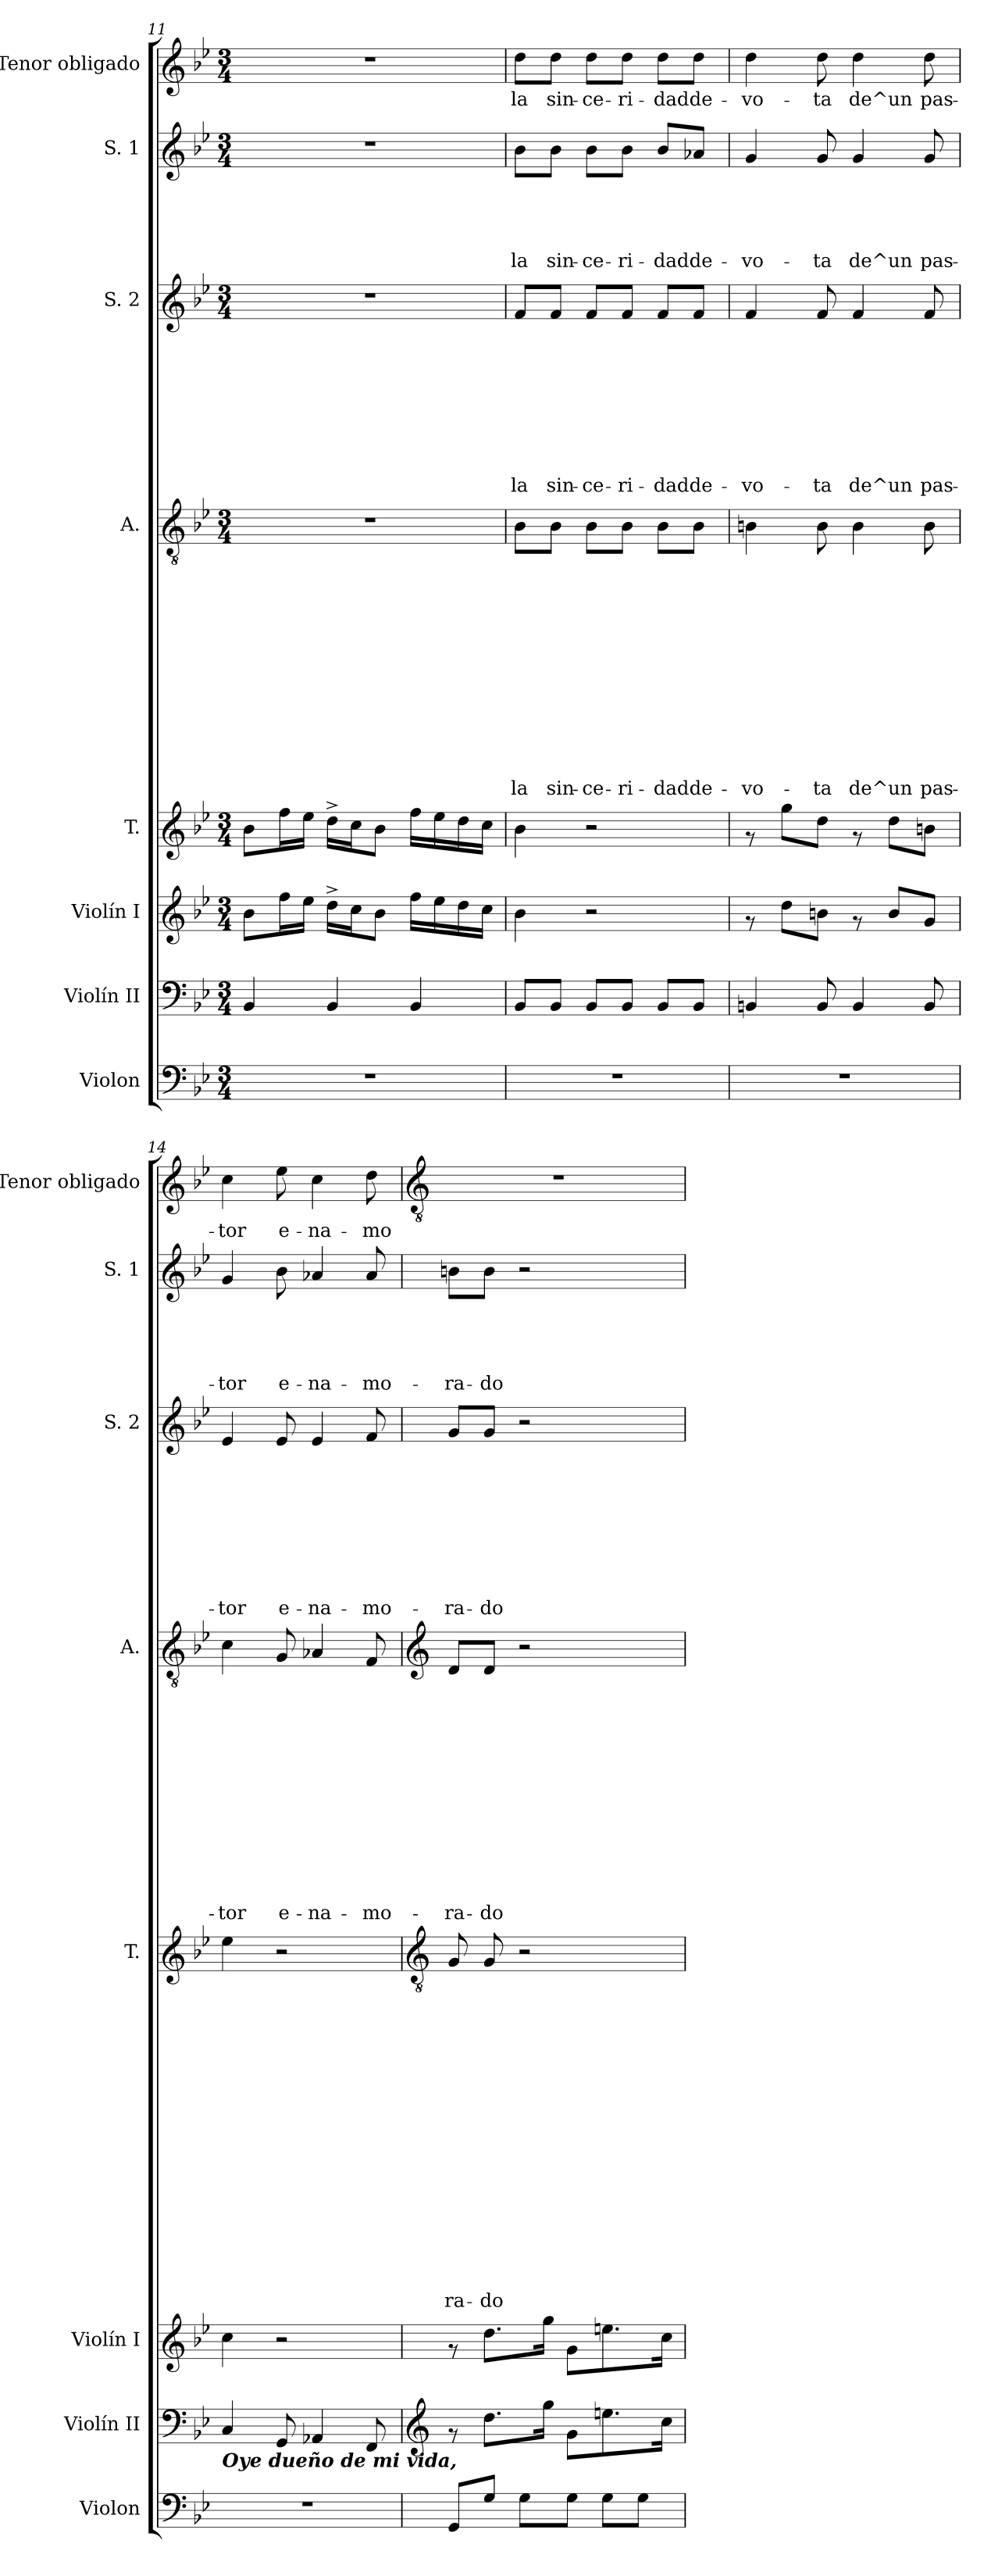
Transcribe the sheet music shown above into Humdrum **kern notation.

**kern	**kern	**kern	**kern	**text	**text	**text	**text	**text	**text	**text	**text	**text	**text	**text	**text	**text	**text	**text	**text	**text	**kern	**text	**text	**text	**text	**text	**text	**text	**text	**text	**text	**text	**text	**text	**kern	**text	**text	**text	**text	**text	**text	**text	**text	**text	**kern	**text	**text	**text	**text	**text	**kern	**text
*part8	*part7	*part6	*part5	*part5	*part5	*part5	*part5	*part5	*part5	*part5	*part5	*part5	*part5	*part5	*part5	*part5	*part5	*part5	*part5	*part5	*part4	*part4	*part4	*part4	*part4	*part4	*part4	*part4	*part4	*part4	*part4	*part4	*part4	*part4	*part3	*part3	*part3	*part3	*part3	*part3	*part3	*part3	*part3	*part3	*part2	*part2	*part2	*part2	*part2	*part2	*part1	*part1
*staff8	*staff7	*staff6	*staff5	*staff5	*staff5	*staff5	*staff5	*staff5	*staff5	*staff5	*staff5	*staff5	*staff5	*staff5	*staff5	*staff5	*staff5	*staff5	*staff5	*staff5	*staff4	*staff4	*staff4	*staff4	*staff4	*staff4	*staff4	*staff4	*staff4	*staff4	*staff4	*staff4	*staff4	*staff4	*staff3	*staff3	*staff3	*staff3	*staff3	*staff3	*staff3	*staff3	*staff3	*staff3	*staff2	*staff2	*staff2	*staff2	*staff2	*staff2	*staff1	*staff1
*I"Violon	*I"Violín II	*I"Violín I	*I"T.	*	*	*	*	*	*	*	*	*	*	*	*	*	*	*	*	*	*I"A.	*	*	*	*	*	*	*	*	*	*	*	*	*	*I"S. 2	*	*	*	*	*	*	*	*	*	*I"S. 1	*	*	*	*	*	*I"Tenor obligado	*
*I'Violon	*I'Violín II	*I'Violín I	*I'T.	*	*	*	*	*	*	*	*	*	*	*	*	*	*	*	*	*	*I'A.	*	*	*	*	*	*	*	*	*	*	*	*	*	*I'S. 2	*	*	*	*	*	*	*	*	*	*I'S. 1	*	*	*	*	*	*I'Tenor obligado	*
*clefF4	*clefF4	*clefG2	*clefG2	*	*	*	*	*	*	*	*	*	*	*	*	*	*	*	*	*	*clefGv2	*	*	*	*	*	*	*	*	*	*	*	*	*	*clefG2	*	*	*	*	*	*	*	*	*	*clefG2	*	*	*	*	*	*clefG2	*
*k[b-e-]	*k[b-e-]	*k[b-e-]	*k[b-e-]	*	*	*	*	*	*	*	*	*	*	*	*	*	*	*	*	*	*k[b-e-]	*	*	*	*	*	*	*	*	*	*	*	*	*	*k[b-e-]	*	*	*	*	*	*	*	*	*	*k[b-e-]	*	*	*	*	*	*k[b-e-]	*
*B-:	*B-:	*B-:	*B-:	*	*	*	*	*	*	*	*	*	*	*	*	*	*	*	*	*	*B-:	*	*	*	*	*	*	*	*	*	*	*	*	*	*B-:	*	*	*	*	*	*	*	*	*	*B-:	*	*	*	*	*	*B-:	*
*M3/4	*M3/4	*M3/4	*M3/4	*	*	*	*	*	*	*	*	*	*	*	*	*	*	*	*	*	*M3/4	*	*	*	*	*	*	*	*	*	*	*	*	*	*M3/4	*	*	*	*	*	*	*	*	*	*M3/4	*	*	*	*	*	*M3/4	*
=11	=11	=11	=11	=11	=11	=11	=11	=11	=11	=11	=11	=11	=11	=11	=11	=11	=11	=11	=11	=11	=11	=11	=11	=11	=11	=11	=11	=11	=11	=11	=11	=11	=11	=11	=11	=11	=11	=11	=11	=11	=11	=11	=11	=11	=11	=11	=11	=11	=11	=11	=11	=11
2.r	4BB-/	8b-\L	8b-\L	.	.	.	.	.	.	.	.	.	.	.	.	.	.	.	.	.	2.r	.	.	.	.	.	.	.	.	.	.	.	.	.	2.r	.	.	.	.	.	.	.	.	.	2.r	.	.	.	.	.	2.r	.
.	.	16ff\L	16ff\L	.	.	.	.	.	.	.	.	.	.	.	.	.	.	.	.	.	.	.	.	.	.	.	.	.	.	.	.	.	.	.	.	.	.	.	.	.	.	.	.	.	.	.	.	.	.	.	.	.
.	.	16ee-\JJ	16ee-\JJ	.	.	.	.	.	.	.	.	.	.	.	.	.	.	.	.	.	.	.	.	.	.	.	.	.	.	.	.	.	.	.	.	.	.	.	.	.	.	.	.	.	.	.	.	.	.	.	.	.
.	4BB-/	16dd^>\LL	16dd^>\LL	.	.	.	.	.	.	.	.	.	.	.	.	.	.	.	.	.	.	.	.	.	.	.	.	.	.	.	.	.	.	.	.	.	.	.	.	.	.	.	.	.	.	.	.	.	.	.	.	.
.	.	16cc\J	16cc\J	.	.	.	.	.	.	.	.	.	.	.	.	.	.	.	.	.	.	.	.	.	.	.	.	.	.	.	.	.	.	.	.	.	.	.	.	.	.	.	.	.	.	.	.	.	.	.	.	.
.	.	8b-\J	8b-\J	.	.	.	.	.	.	.	.	.	.	.	.	.	.	.	.	.	.	.	.	.	.	.	.	.	.	.	.	.	.	.	.	.	.	.	.	.	.	.	.	.	.	.	.	.	.	.	.	.
.	4BB-/	16ff\LL	16ff\LL	.	.	.	.	.	.	.	.	.	.	.	.	.	.	.	.	.	.	.	.	.	.	.	.	.	.	.	.	.	.	.	.	.	.	.	.	.	.	.	.	.	.	.	.	.	.	.	.	.
.	.	16ee-\	16ee-\	.	.	.	.	.	.	.	.	.	.	.	.	.	.	.	.	.	.	.	.	.	.	.	.	.	.	.	.	.	.	.	.	.	.	.	.	.	.	.	.	.	.	.	.	.	.	.	.	.
.	.	16dd\	16dd\	.	.	.	.	.	.	.	.	.	.	.	.	.	.	.	.	.	.	.	.	.	.	.	.	.	.	.	.	.	.	.	.	.	.	.	.	.	.	.	.	.	.	.	.	.	.	.	.	.
.	.	16cc\JJ	16cc\JJ	.	.	.	.	.	.	.	.	.	.	.	.	.	.	.	.	.	.	.	.	.	.	.	.	.	.	.	.	.	.	.	.	.	.	.	.	.	.	.	.	.	.	.	.	.	.	.	.	.
!!LO:LB:g=z
=12	=12	=12	=12	=12	=12	=12	=12	=12	=12	=12	=12	=12	=12	=12	=12	=12	=12	=12	=12	=12	=12	=12	=12	=12	=12	=12	=12	=12	=12	=12	=12	=12	=12	=12	=12	=12	=12	=12	=12	=12	=12	=12	=12	=12	=12	=12	=12	=12	=12	=12	=12	=12
!	!	!	!	!	!	!	!	!	!	!	!	!	!	!	!	!	!	!	!	!	!	!	!	!	!	!	!	!	!	!	!	!	!	!LO:LY:b	!	!	!	!	!	!	!	!	!	!LO:LY:b	!	!	!	!	!	!LO:LY:b	!	!LO:LY:b
2.r	8BB-/L	4b-\	4b-\	.	.	.	.	.	.	.	.	.	.	.	.	.	.	.	.	.	8B-\L	.	.	.	.	.	.	.	.	.	.	.	.	la	8f/L	.	.	.	.	.	.	.	.	la	8b-\L	.	.	.	.	la	8dd\L	la
!	!	!	!	!	!	!	!	!	!	!	!	!	!	!	!	!	!	!	!	!	!	!	!	!	!	!	!	!	!	!	!	!	!	!LO:LY:b	!	!	!	!	!	!	!	!	!	!LO:LY:b	!	!	!	!	!	!LO:LY:b	!	!LO:LY:b
.	8BB-/J	.	.	.	.	.	.	.	.	.	.	.	.	.	.	.	.	.	.	.	8B-\J	.	.	.	.	.	.	.	.	.	.	.	.	sin-	8f/J	.	.	.	.	.	.	.	.	sin-	8b-\J	.	.	.	.	sin-	8dd\J	sin-
!	!	!	!	!	!	!	!	!	!	!	!	!	!	!	!	!	!	!	!	!	!	!	!	!	!	!	!	!	!	!	!	!	!	!LO:LY:b	!	!	!	!	!	!	!	!	!	!LO:LY:b	!	!	!	!	!	!LO:LY:b	!	!LO:LY:b
.	8BB-/L	2r	2r	.	.	.	.	.	.	.	.	.	.	.	.	.	.	.	.	.	8B-\L	.	.	.	.	.	.	.	.	.	.	.	.	-ce-	8f/L	.	.	.	.	.	.	.	.	-ce-	8b-\L	.	.	.	.	-ce-	8dd\L	-ce-
!	!	!	!	!	!	!	!	!	!	!	!	!	!	!	!	!	!	!	!	!	!	!	!	!	!	!	!	!	!	!	!	!	!	!LO:LY:b	!	!	!	!	!	!	!	!	!	!LO:LY:b	!	!	!	!	!	!LO:LY:b	!	!LO:LY:b
.	8BB-/J	.	.	.	.	.	.	.	.	.	.	.	.	.	.	.	.	.	.	.	8B-\J	.	.	.	.	.	.	.	.	.	.	.	.	-ri-	8f/J	.	.	.	.	.	.	.	.	-ri-	8b-\J	.	.	.	.	-ri-	8dd\J	-ri-
!	!	!	!	!	!	!	!	!	!	!	!	!	!	!	!	!	!	!	!	!	!	!	!	!	!	!	!	!	!	!	!	!	!	!LO:LY:b	!	!	!	!	!	!	!	!	!	!LO:LY:b	!	!	!	!	!	!LO:LY:b	!	!LO:LY:b
.	8BB-/L	.	.	.	.	.	.	.	.	.	.	.	.	.	.	.	.	.	.	.	8B-\L	.	.	.	.	.	.	.	.	.	.	.	.	-dad	8f/L	.	.	.	.	.	.	.	.	-dad	8b-/L	.	.	.	.	-dad	8dd\L	-dad
!	!	!	!	!	!	!	!	!	!	!	!	!	!	!	!	!	!	!	!	!	!	!	!	!	!	!	!	!	!	!	!	!	!	!LO:LY:b	!	!	!	!	!	!	!	!	!	!LO:LY:b	!	!	!	!	!	!LO:LY:b	!	!LO:LY:b
.	8BB-/J	.	.	.	.	.	.	.	.	.	.	.	.	.	.	.	.	.	.	.	8B-\J	.	.	.	.	.	.	.	.	.	.	.	.	de-	8f/J	.	.	.	.	.	.	.	.	de-	8a-X/J	.	.	.	.	de-	8dd\J	de-
=13	=13	=13	=13	=13	=13	=13	=13	=13	=13	=13	=13	=13	=13	=13	=13	=13	=13	=13	=13	=13	=13	=13	=13	=13	=13	=13	=13	=13	=13	=13	=13	=13	=13	=13	=13	=13	=13	=13	=13	=13	=13	=13	=13	=13	=13	=13	=13	=13	=13	=13	=13	=13
!	!	!	!	!	!	!	!	!	!	!	!	!	!	!	!	!	!	!	!	!	!	!	!	!	!	!	!	!	!	!	!	!	!	!LO:LY:b	!	!	!	!	!	!	!	!	!	!LO:LY:b	!	!	!	!	!	!LO:LY:b	!	!LO:LY:b
2.r	4BBn/	8rf	8rf	.	.	.	.	.	.	.	.	.	.	.	.	.	.	.	.	.	4Bn\	.	.	.	.	.	.	.	.	.	.	.	.	-vo-	4f/	.	.	.	.	.	.	.	.	-vo-	4g/	.	.	.	.	-vo-	4dd\	-vo-
.	.	8dd\L	8gg\L	.	.	.	.	.	.	.	.	.	.	.	.	.	.	.	.	.	.	.	.	.	.	.	.	.	.	.	.	.	.	.	.	.	.	.	.	.	.	.	.	.	.	.	.	.	.	.	.	.
!	!	!	!	!	!	!	!	!	!	!	!	!	!	!	!	!	!	!	!	!	!	!	!	!	!	!	!	!	!	!	!	!	!	!LO:LY:b	!	!	!	!	!	!	!	!	!	!LO:LY:b	!	!	!	!	!	!LO:LY:b	!	!LO:LY:b
.	8BB/	8bn\J	8dd\J	.	.	.	.	.	.	.	.	.	.	.	.	.	.	.	.	.	8B\	.	.	.	.	.	.	.	.	.	.	.	.	-ta	8f/	.	.	.	.	.	.	.	.	-ta	8g/	.	.	.	.	-ta	8dd\	-ta
!	!	!	!	!	!	!	!	!	!	!	!	!	!	!	!	!	!	!	!	!	!	!	!	!	!	!	!	!	!	!	!	!	!	!LO:LY:b	!	!	!	!	!	!	!	!	!	!LO:LY:b	!	!	!	!	!	!LO:LY:b	!	!LO:LY:b
.	4BB/	8rf	8rf	.	.	.	.	.	.	.	.	.	.	.	.	.	.	.	.	.	4B\	.	.	.	.	.	.	.	.	.	.	.	.	de^un	4f/	.	.	.	.	.	.	.	.	de^un	4g/	.	.	.	.	de^un	4dd\	de^un
.	.	8b/L	8dd\L	.	.	.	.	.	.	.	.	.	.	.	.	.	.	.	.	.	.	.	.	.	.	.	.	.	.	.	.	.	.	.	.	.	.	.	.	.	.	.	.	.	.	.	.	.	.	.	.	.
!	!	!	!	!	!	!	!	!	!	!	!	!	!	!	!	!	!	!	!	!	!	!	!	!	!	!	!	!	!	!	!	!	!	!LO:LY:b	!	!	!	!	!	!	!	!	!	!LO:LY:b	!	!	!	!	!	!LO:LY:b	!	!LO:LY:b
.	8BB/	8g/J	8bn\J	.	.	.	.	.	.	.	.	.	.	.	.	.	.	.	.	.	8B\	.	.	.	.	.	.	.	.	.	.	.	.	pas-	8f/	.	.	.	.	.	.	.	.	pas-	8g/	.	.	.	.	pas-	8dd\	pas-
=14	=14	=14	=14	=14	=14	=14	=14	=14	=14	=14	=14	=14	=14	=14	=14	=14	=14	=14	=14	=14	=14	=14	=14	=14	=14	=14	=14	=14	=14	=14	=14	=14	=14	=14	=14	=14	=14	=14	=14	=14	=14	=14	=14	=14	=14	=14	=14	=14	=14	=14	=14	=14
!	!LO:TX:b:Bi:t=Oye dueño de mi vida,	!	!	!	!	!	!	!	!	!	!	!	!	!	!	!	!	!	!	!	!	!	!	!	!	!	!	!	!	!	!	!	!	!	!	!	!	!	!	!	!	!	!	!	!	!	!	!	!	!	!	!
!	!	!	!	!	!	!	!	!	!	!	!	!	!	!	!	!	!	!	!	!	!	!	!	!	!	!	!	!	!	!	!	!	!	!LO:LY:b	!	!	!	!	!	!	!	!	!	!LO:LY:b	!	!	!	!	!	!LO:LY:b	!	!LO:LY:b
2.r	4C/	4cc\	4ee-\	.	.	.	.	.	.	.	.	.	.	.	.	.	.	.	.	.	4c\	.	.	.	.	.	.	.	.	.	.	.	.	-tor	4e-/	.	.	.	.	.	.	.	.	-tor	4g/	.	.	.	.	-tor	4cc\	-tor
!	!	!	!	!	!	!	!	!	!	!	!	!	!	!	!	!	!	!	!	!	!	!	!	!	!	!	!	!	!	!	!	!	!	!LO:LY:b	!	!	!	!	!	!	!	!	!	!LO:LY:b	!	!	!	!	!	!LO:LY:b	!	!LO:LY:b
.	8GG/	2r	2r	.	.	.	.	.	.	.	.	.	.	.	.	.	.	.	.	.	8G/	.	.	.	.	.	.	.	.	.	.	.	.	e-	8e-/	.	.	.	.	.	.	.	.	e-	8b-\	.	.	.	.	e-	8ee-\	e-
!	!	!	!	!	!	!	!	!	!	!	!	!	!	!	!	!	!	!	!	!	!	!	!	!	!	!	!	!	!	!	!	!	!	!LO:LY:b	!	!	!	!	!	!	!	!	!	!LO:LY:b	!	!	!	!	!	!LO:LY:b	!	!LO:LY:b
.	4AA-X/	.	.	.	.	.	.	.	.	.	.	.	.	.	.	.	.	.	.	.	4A-X/	.	.	.	.	.	.	.	.	.	.	.	.	-na-	4e-/	.	.	.	.	.	.	.	.	-na-	4a-X/	.	.	.	.	-na-	4cc\	-na-
!	!	!	!	!	!	!	!	!	!	!	!	!	!	!	!	!	!	!	!	!	!	!	!	!	!	!	!	!	!	!	!	!	!	!LO:LY:b	!	!	!	!	!	!	!	!	!	!LO:LY:b	!	!	!	!	!	!LO:LY:b	!	!LO:LY:b
.	8FF/	.	.	.	.	.	.	.	.	.	.	.	.	.	.	.	.	.	.	.	8F/	.	.	.	.	.	.	.	.	.	.	.	.	-mo-	8f/	.	.	.	.	.	.	.	.	-mo-	8a-/	.	.	.	.	-mo-	8dd\	-mo-
!!LO:PB:g=z
=15	=15	=15	=15	=15	=15	=15	=15	=15	=15	=15	=15	=15	=15	=15	=15	=15	=15	=15	=15	=15	=15	=15	=15	=15	=15	=15	=15	=15	=15	=15	=15	=15	=15	=15	=15	=15	=15	=15	=15	=15	=15	=15	=15	=15	=15	=15	=15	=15	=15	=15	=15	=15
*	*clefG2	*	*clefGv2	*	*	*	*	*	*	*	*	*	*	*	*	*	*	*	*	*	*clefG2	*	*	*	*	*	*	*	*	*	*	*	*	*	*	*	*	*	*	*	*	*	*	*	*	*	*	*	*	*	*clefGv2	*
!	!	!	!	!	!	!	!	!	!	!	!	!	!	!	!	!	!	!	!	!LO:LY:b	!	!	!	!	!	!	!	!	!	!	!	!	!	!LO:LY:b	!	!	!	!	!	!	!	!	!	!LO:LY:b	!	!	!	!	!	!LO:LY:b	!	!
8GG/L	8rf	8rf	8G/	.	.	.	.	.	.	.	.	.	.	.	.	.	.	.	.	ra-	8d/L	.	.	.	.	.	.	.	.	.	.	.	.	-ra-	8g/L	.	.	.	.	.	.	.	.	-ra-	8bn\L	.	.	.	.	-ra-	2.r	.
!	!	!	!	!	!	!	!	!	!	!	!	!	!	!	!	!	!	!	!	!LO:LY:b	!	!	!	!	!	!	!	!	!	!	!	!	!	!LO:LY:b	!	!	!	!	!	!	!	!	!	!LO:LY:b	!	!	!	!	!	!LO:LY:b	!	!
8G/J	8.dd\L	8.dd\L	8G/	.	.	.	.	.	.	.	.	.	.	.	.	.	.	.	.	-do	8d/J	.	.	.	.	.	.	.	.	.	.	.	.	-do	8g/J	.	.	.	.	.	.	.	.	-do	8b\J	.	.	.	.	-do	.	.
8G\L	.	.	2r	.	.	.	.	.	.	.	.	.	.	.	.	.	.	.	.	.	2r	.	.	.	.	.	.	.	.	.	.	.	.	.	2r	.	.	.	.	.	.	.	.	.	2r	.	.	.	.	.	.	.
.	16gg\Jk	16gg\Jk	.	.	.	.	.	.	.	.	.	.	.	.	.	.	.	.	.	.	.	.	.	.	.	.	.	.	.	.	.	.	.	.	.	.	.	.	.	.	.	.	.	.	.	.	.	.	.	.	.	.
8G\J	8g\L	8g\L	.	.	.	.	.	.	.	.	.	.	.	.	.	.	.	.	.	.	.	.	.	.	.	.	.	.	.	.	.	.	.	.	.	.	.	.	.	.	.	.	.	.	.	.	.	.	.	.	.	.
8G\L	8.een\	8.een\	.	.	.	.	.	.	.	.	.	.	.	.	.	.	.	.	.	.	.	.	.	.	.	.	.	.	.	.	.	.	.	.	.	.	.	.	.	.	.	.	.	.	.	.	.	.	.	.	.	.
8G\J	.	.	.	.	.	.	.	.	.	.	.	.	.	.	.	.	.	.	.	.	.	.	.	.	.	.	.	.	.	.	.	.	.	.	.	.	.	.	.	.	.	.	.	.	.	.	.	.	.	.	.	.
.	16cc\Jk	16cc\Jk	.	.	.	.	.	.	.	.	.	.	.	.	.	.	.	.	.	.	.	.	.	.	.	.	.	.	.	.	.	.	.	.	.	.	.	.	.	.	.	.	.	.	.	.	.	.	.	.	.	.
=	=	=	=	=	=	=	=	=	=	=	=	=	=	=	=	=	=	=	=	=	=	=	=	=	=	=	=	=	=	=	=	=	=	=	=	=	=	=	=	=	=	=	=	=	=	=	=	=	=	=	=	=
*-	*-	*-	*-	*-	*-	*-	*-	*-	*-	*-	*-	*-	*-	*-	*-	*-	*-	*-	*-	*-	*-	*-	*-	*-	*-	*-	*-	*-	*-	*-	*-	*-	*-	*-	*-	*-	*-	*-	*-	*-	*-	*-	*-	*-	*-	*-	*-	*-	*-	*-	*-	*-
